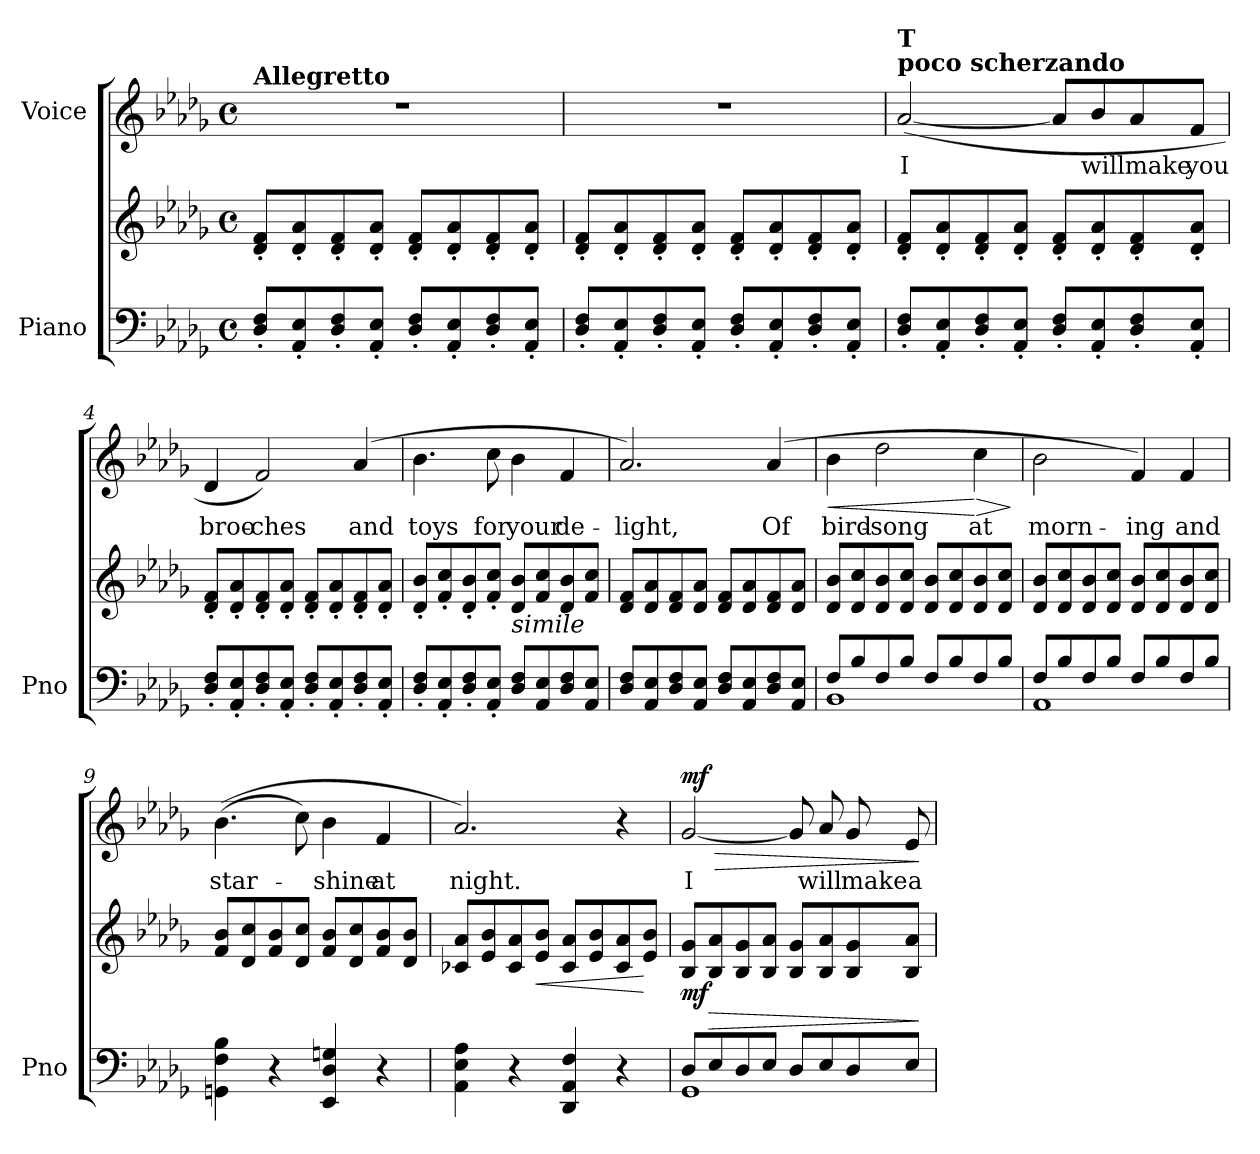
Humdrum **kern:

**kern	**kern	**dynam	**kern	**text	**dynam
*part2	*part2	*part2	*part1	*part1	*part1
*staff3	*staff2	*staff2/3	*staff1	*staff1	*staff1
*I"Piano	*	*	*I"Voice	*	*
*I'Pno	*	*	*	*	*
*clefF4	*clefG2	*	*clefG2	*	*
*k[b-e-a-d-g-]	*k[b-e-a-d-g-]	*	*k[b-e-a-d-g-]	*	*
*M4/4	*M4/4	*	*M4/4	*	*
*met(c)	*met(c)	*	*met(c)	*	*
=1	=1	=1	=1	=1	=1
!	!	!	!LO:TX:a:B:t=Allegretto	!	!
!	!	!LO:DY:b	!	!	!
8D-/' 8F/'L	8d-/' 8f/'L	other-dynamics	1r	.	.
8AA-/' 8E-/'	8d-/' 8a-/'	.	.	.	.
8D-/' 8F/'	8d-/' 8f/'	.	.	.	.
8AA-/' 8E-/'J	8d-/' 8a-/'J	.	.	.	.
8D-/' 8F/'L	8d-/' 8f/'L	.	.	.	.
8AA-/' 8E-/'	8d-/' 8a-/'	.	.	.	.
8D-/' 8F/'	8d-/' 8f/'	.	.	.	.
8AA-/' 8E-/'J	8d-/' 8a-/'J	.	.	.	.
=2	=2	=2	=2	=2	=2
8D-/' 8F/'L	8d-/' 8f/'L	.	1r	.	.
8AA-/' 8E-/'	8d-/' 8a-/'	.	.	.	.
8D-/' 8F/'	8d-/' 8f/'	.	.	.	.
8AA-/' 8E-/'J	8d-/' 8a-/'J	.	.	.	.
8D-/' 8F/'L	8d-/' 8f/'L	.	.	.	.
8AA-/' 8E-/'	8d-/' 8a-/'	.	.	.	.
8D-/' 8F/'	8d-/' 8f/'	.	.	.	.
8AA-/' 8E-/'J	8d-/' 8a-/'J	.	.	.	.
=3	=3	=3	=3	=3	=3
!	!	!	!LO:TX:a:B:t=poco scherzando	!	!
!	!	!	!LO:TX:a:B:t=T	!	!
!	!	!	!	!LO:LY:b	!
8D-/' 8F/'L	8d-/' 8f/'L	.	(>[2a-/	I	.
8AA-/' 8E-/'	8d-/' 8a-/'	.	.	.	.
8D-/' 8F/'	8d-/' 8f/'	.	.	.	.
8AA-/' 8E-/'J	8d-/' 8a-/'J	.	.	.	.
8D-/' 8F/'L	8d-/' 8f/'L	.	8a-/L]	.	.
!	!	!	!	!LO:LY:b	!
8AA-/' 8E-/'	8d-/' 8a-/'	.	8b-/	will	.
!	!	!	!	!LO:LY:b	!
8D-/' 8F/'	8d-/' 8f/'	.	8a-/	make	.
!	!	!	!	!LO:LY:b	!
8AA-/' 8E-/'J	8d-/' 8a-/'J	.	8f/J	you	.
!!LO:LB:g=z
=4	=4	=4	=4	=4	=4
!	!	!	!	!LO:LY:b	!
8D-/' 8F/'L	8d-/' 8f/'L	.	4d-/	broo-	.
8AA-/' 8E-/'	8d-/' 8a-/'	.	.	.	.
!	!	!	!	!LO:LY:b	!
8D-/' 8F/'	8d-/' 8f/'	.	2f/)	-ches	.
8AA-/' 8E-/'J	8d-/' 8a-/'J	.	.	.	.
8D-/' 8F/'L	8d-/' 8f/'L	.	.	.	.
8AA-/' 8E-/'	8d-/' 8a-/'	.	.	.	.
!	!	!	!	!LO:LY:b	!
8D-/' 8F/'	8d-/' 8f/'	.	(4a-/	and	.
8AA-/' 8E-/'J	8d-/' 8a-/'J	.	.	.	.
=5	=5	=5	=5	=5	=5
!	!	!	!	!LO:LY:b	!
8D-/' 8F/'L	8d-/' 8b-/'L	.	4.b-\	toys	.
8AA-/' 8E-/'	8f/' 8cc/'	.	.	.	.
8D-/' 8F/'	8d-/' 8b-/'	.	.	.	.
!	!	!	!	!LO:LY:b	!
8AA-/' 8E-/'J	8f/' 8cc/'J	.	8cc\	for	.
!	!LO:TX:b:i:t=simile	!	!	!	!
!	!	!	!	!LO:LY:b	!
8D-/ 8F/L	8d-/ 8b-/L	.	4b-\	your	.
8AA-/ 8E-/	8f/ 8cc/	.	.	.	.
!	!	!	!	!LO:LY:b	!
8D-/ 8F/	8d-/ 8b-/	.	4f/	de-	.
8AA-/ 8E-/J	8f/ 8cc/J	.	.	.	.
=6	=6	=6	=6	=6	=6
!	!	!	!	!LO:LY:b	!
8D-/ 8F/L	8d-/ 8f/L	.	2.a-/)	-light,	.
8AA-/ 8E-/	8d-/ 8a-/	.	.	.	.
8D-/ 8F/	8d-/ 8f/	.	.	.	.
8AA-/ 8E-/J	8d-/ 8a-/J	.	.	.	.
8D-/ 8F/L	8d-/ 8f/L	.	.	.	.
8AA-/ 8E-/	8d-/ 8a-/	.	.	.	.
!	!	!	!	!LO:LY:b	!
8D-/ 8F/	8d-/ 8f/	.	(>4a-/	Of	.
8AA-/ 8E-/J	8d-/ 8a-/J	.	.	.	.
!!LO:LB:g=z
=7	=7	=7	=7	=7	=7
*^	*	*	*	*	*
!	!	!	!	!	!LO:LY:b	!LO:HP:b
8F/L	1BB-	8d-/ 8b-/L	.	4b-\	bird-	<
8B-/	.	8d-/ 8cc/	.	.	.	.
!	!	!	!	!	!LO:LY:b	!
8F/	.	8d-/ 8b-/	.	2dd-\	-song	.
8B-/J	.	8d-/ 8cc/J	.	.	.	.
8F/L	.	8d-/ 8b-/L	.	.	.	.
8B-/	.	8d-/ 8cc/	.	.	.	.
!	!	!	!	!	!LO:LY:b	!LO:HP:n=1:b
8F/	.	8d-/ 8b-/	.	4cc\	at	[ >
8B-/J	.	8d-/ 8cc/J	.	.	.	.
*v	*v	*	*	*	*	*
.	.	.	.	.	]
=8	=8	=8	=8	=8	=8
*^	*	*	*	*	*
!	!	!	!	!	!LO:LY:b	!
8F/L	1AA-	8d-/ 8b-/L	.	2b-\	morn-	.
8B-/	.	8d-/ 8cc/	.	.	.	.
8F/	.	8d-/ 8b-/	.	.	.	.
8B-/J	.	8d-/ 8cc/J	.	.	.	.
!	!	!	!	!	!LO:LY:b	!
8F/L	.	8d-/ 8b-/L	.	4f/)	-ing	.
8B-/	.	8d-/ 8cc/	.	.	.	.
!	!	!	!	!	!LO:LY:b	!
8F/	.	8d-/ 8b-/	.	4f/	and	.
8B-/J	.	8d-/ 8cc/J	.	.	.	.
*v	*v	*	*	*	*	*
=9	=9	=9	=9	=9	=9
!	!	!	!	!LO:LY:b	!
4GGn\ 4F\ 4B-\	8f/ 8b-/L	.	((4.b-\	star-	.
.	8d-/ 8cc/	.	.	.	.
4r	8f/ 8b-/	.	.	.	.
.	8d-/ 8cc/J	.	8cc\)	.	.
!	!	!	!	!LO:LY:b	!
4EE-/ 4D-/ 4Gn/	8f/ 8b-/L	.	4b-\	-shine	.
.	8d-/ 8cc/	.	.	.	.
!	!	!	!	!LO:LY:b	!
4r	8f/ 8b-/	.	4f/	at	.
.	8d-/ 8b-/J	.	.	.	.
=10	=10	=10	=10	=10	=10
!	!	!	!	!LO:LY:b	!
4AA-\ 4E-\ 4A-\	8c-X/ 8a-/L	.	2.a-/)	night.	.
.	8e-/ 8b-/	.	.	.	.
4r	8c-/ 8a-/	.	.	.	.
!	!	!LO:HP:b	!	!	!
.	8e-/ 8b-/J	<	.	.	.
4DD-/ 4AA-/ 4F/	8c-/ 8a-/L	.	.	.	.
.	8e-/ 8b-/	.	.	.	.
4r	8c-/ 8a-/	.	4r	.	.
.	8e-/ 8b-/J	[	.	.	.
!!LO:PB:g=z
=11	=11	=11	=11	=11	=11
*^	*	*	*	*	*
!	!	!	!LO:DY:b	!	!LO:LY:b	!LO:HP:b
!	!	!	!	!	!	!LO:DY:n=1:a
8D-/L	1GG-	8B-/ 8g-/L	mf	[2g-/	I	> mf
!	!	!	!LO:HP:b	!	!	!
8E-/	.	8B-/ 8a-/	>	.	.	.
8D-/	.	8B-/ 8g-/	.	.	.	.
8E-/J	.	8B-/ 8a-/J	.	.	.	.
8D-/L	.	8B-/ 8g-/L	.	8g-/]	.	.
!	!	!	!	!	!LO:LY:b	!
8E-/	.	8B-/ 8a-/	.	8a-/	will	.
!	!	!	!	!	!LO:LY:b	!
8D-/	.	8B-/ 8g-/	.	8g-/	make	.
!	!	!	!	!	!LO:LY:b	!
8E-/J	.	8B-/ 8a-/J	.	8e-/	a	.
*v	*v	*	*	*	*	*
.	.	]	.	.	]
=	=	=	=	=	=
*-	*-	*-	*-	*-	*-
